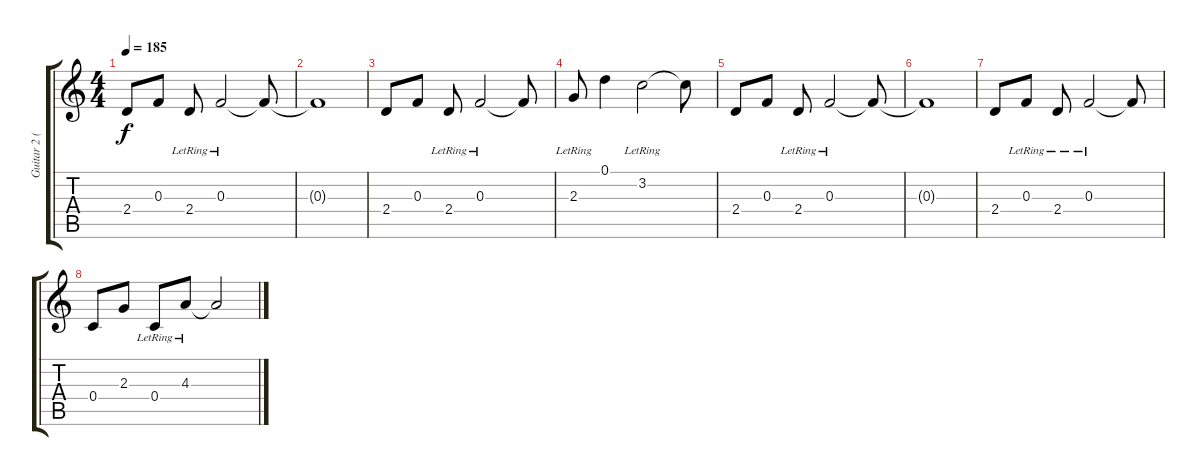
\track ("Guitar 2 (Clean)" "Guitar 2 (") {instrument acousticguitarsteel}
\staff {score tabs}
\tuning (D4 A3 F3 C3 G2 C2) {hide}
\ts (4 4)
\tempo 185
\clef g2
\ks c
2.4.8{dy f} 0.3.8 2.4{lr}.8 0.3{lr}.2 0.3{t}.8 |
0.3{t}.1 |
2.4.8 0.3.8 2.4{lr}.8 0.3{lr}.2 0.3{t}.8 |
2.3{lr}.8 0.1.4 3.2{lr}.2 3.2{t}.8 |
2.4.8 0.3.8 2.4{lr}.8 0.3{lr}.2 0.3{t}.8 |
0.3{t}.1 |
2.4.8 0.3{lr}.8 2.4{lr}.8 0.3{lr}.2 0.3{t}.8 |
0.4.8 2.3.8 0.4{lr}.8 4.3{lr}.8 4.3{t}.2
